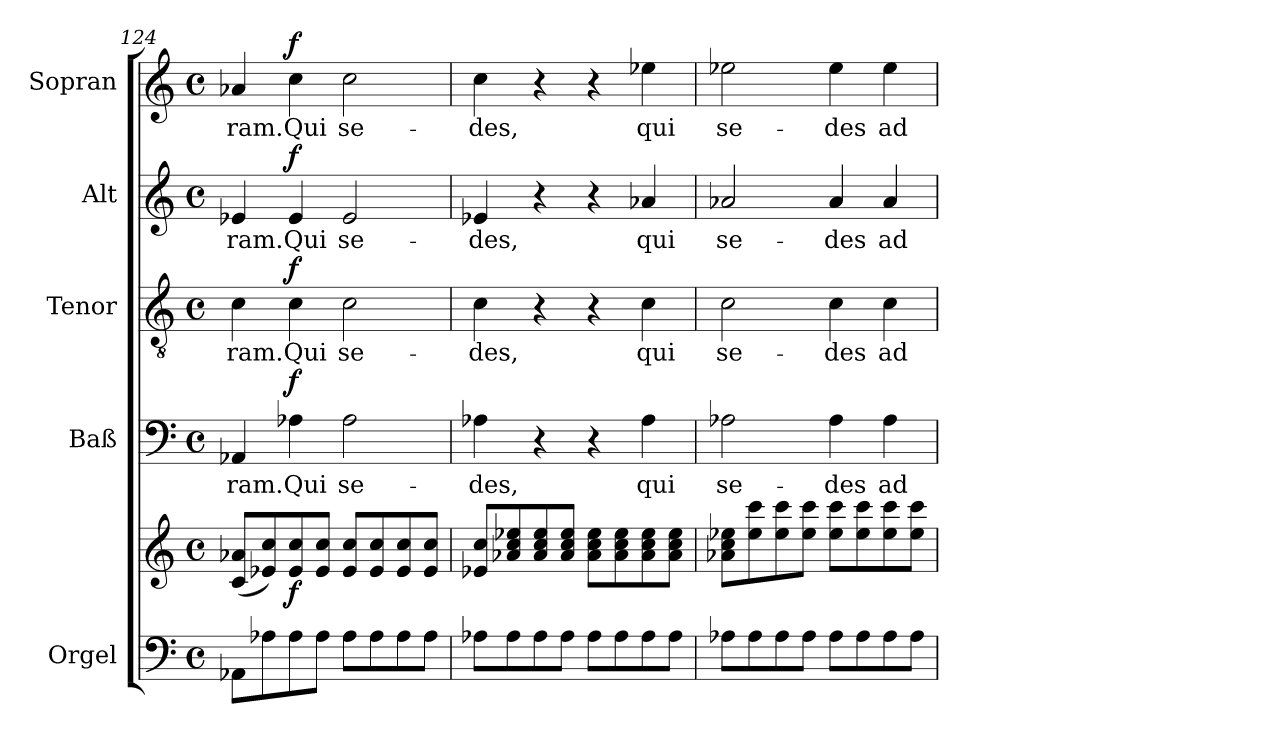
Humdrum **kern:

**kern	**kern	**dynam	**kern	**text	**dynam	**kern	**text	**dynam	**kern	**text	**dynam	**kern	**text	**dynam
*part5	*part5	*part5	*part4	*part4	*part4	*part3	*part3	*part3	*part2	*part2	*part2	*part1	*part1	*part1
*staff6	*staff5	*staff5/6	*staff4	*staff4	*staff4	*staff3	*staff3	*staff3	*staff2	*staff2	*staff2	*staff1	*staff1	*staff1
*I"Orgel	*	*	*I"Baß	*	*	*I"Tenor	*	*	*I"Alt	*	*	*I"Sopran	*	*
*clefF4	*clefG2	*	*clefF4	*	*	*clefGv2	*	*	*clefG2	*	*	*clefG2	*	*
*k[]	*k[]	*	*k[]	*	*	*k[]	*	*	*k[]	*	*	*k[]	*	*
*C:	*C:	*	*C:	*	*	*C:	*	*	*C:	*	*	*C:	*	*
*M4/4	*M4/4	*	*M4/4	*	*	*M4/4	*	*	*M4/4	*	*	*M4/4	*	*
*met(c)	*met(c)	*	*met(c)	*	*	*met(c)	*	*	*met(c)	*	*	*met(c)	*	*
=124	=124	=124	=124	=124	=124	=124	=124	=124	=124	=124	=124	=124	=124	=124
!	!	!	!	!LO:LY:b	!	!	!LO:LY:b	!	!	!LO:LY:b	!	!	!LO:LY:b	!
8AA-X\L	(<8c/ 8a-X/L	.	4AA-X/	-ram.	.	4c\	-ram.	.	4e-X/	-ram.	.	4a-X/	-ram.	.
8A-X\	8e-X/ 8cc/)	.	.	.	.	.	.	.	.	.	.	.	.	.
!	!	!LO:DY:b	!	!LO:LY:b	!LO:DY:a	!	!LO:LY:b	!LO:DY:a	!	!LO:LY:b	!LO:DY:a	!	!LO:LY:b	!LO:DY:a
8A-\	8e-/ 8cc/	f	4A-X\	Qui	f	4c\	Qui	f	4e-/	Qui	f	4cc\	Qui	f
8A-\J	8e-/ 8cc/J	.	.	.	.	.	.	.	.	.	.	.	.	.
!	!	!	!	!LO:LY:b	!	!	!LO:LY:b	!	!	!LO:LY:b	!	!	!LO:LY:b	!
8A-\L	8e-/ 8cc/L	.	2A-\	se-	.	2c\	se-	.	2e-/	se-	.	2cc\	se-	.
8A-\	8e-/ 8cc/	.	.	.	.	.	.	.	.	.	.	.	.	.
8A-\	8e-/ 8cc/	.	.	.	.	.	.	.	.	.	.	.	.	.
8A-\J	8e-/ 8cc/J	.	.	.	.	.	.	.	.	.	.	.	.	.
=125	=125	=125	=125	=125	=125	=125	=125	=125	=125	=125	=125	=125	=125	=125
!	!	!	!	!LO:LY:b	!	!	!LO:LY:b	!	!	!LO:LY:b	!	!	!LO:LY:b	!
8A-X\L	8e-X/ 8cc/L	.	4A-X\	-des,	.	4c\	-des,	.	4e-X/	-des,	.	4cc\	-des,	.
8A-\	8a-X/ 8cc/ 8ee-X/	.	.	.	.	.	.	.	.	.	.	.	.	.
8A-\	8a-/ 8cc/ 8ee-/	.	4r	.	.	4r	.	.	4r	.	.	4r	.	.
8A-\J	8a-/ 8cc/ 8ee-/J	.	.	.	.	.	.	.	.	.	.	.	.	.
8A-\L	8a-\ 8cc\ 8ee-\L	.	4r	.	.	4r	.	.	4r	.	.	4r	.	.
8A-\	8a-\ 8cc\ 8ee-\	.	.	.	.	.	.	.	.	.	.	.	.	.
!	!	!	!	!LO:LY:b	!	!	!LO:LY:b	!	!	!LO:LY:b	!	!	!LO:LY:b	!
8A-\	8a-\ 8cc\ 8ee-\	.	4A-\	qui	.	4c\	qui	.	4a-X/	qui	.	4ee-X\	qui	.
8A-\J	8a-\ 8cc\ 8ee-\J	.	.	.	.	.	.	.	.	.	.	.	.	.
=126	=126	=126	=126	=126	=126	=126	=126	=126	=126	=126	=126	=126	=126	=126
!	!	!	!	!LO:LY:b	!	!	!LO:LY:b	!	!	!LO:LY:b	!	!	!LO:LY:b	!
8A-X\L	8a-X\ 8cc\ 8ee-X\L	.	2A-X\	se-	.	2c\	se-	.	2a-X/	se-	.	2ee-X\	se-	.
8A-\	8ee-\ 8ccc\	.	.	.	.	.	.	.	.	.	.	.	.	.
8A-\	8ee-\ 8ccc\	.	.	.	.	.	.	.	.	.	.	.	.	.
8A-\J	8ee-\ 8ccc\J	.	.	.	.	.	.	.	.	.	.	.	.	.
!	!	!	!	!LO:LY:b	!	!	!LO:LY:b	!	!	!LO:LY:b	!	!	!LO:LY:b	!
8A-\L	8ee-\ 8ccc\L	.	4A-\	-des	.	4c\	-des	.	4a-/	-des	.	4ee-\	-des	.
8A-\	8ee-\ 8ccc\	.	.	.	.	.	.	.	.	.	.	.	.	.
!	!	!	!	!LO:LY:b	!	!	!LO:LY:b	!	!	!LO:LY:b	!	!	!LO:LY:b	!
8A-\	8ee-\ 8ccc\	.	4A-\	ad	.	4c\	ad	.	4a-/	ad	.	4ee-\	ad	.
8A-\J	8ee-\ 8ccc\J	.	.	.	.	.	.	.	.	.	.	.	.	.
=	=	=	=	=	=	=	=	=	=	=	=	=	=	=
*-	*-	*-	*-	*-	*-	*-	*-	*-	*-	*-	*-	*-	*-	*-
